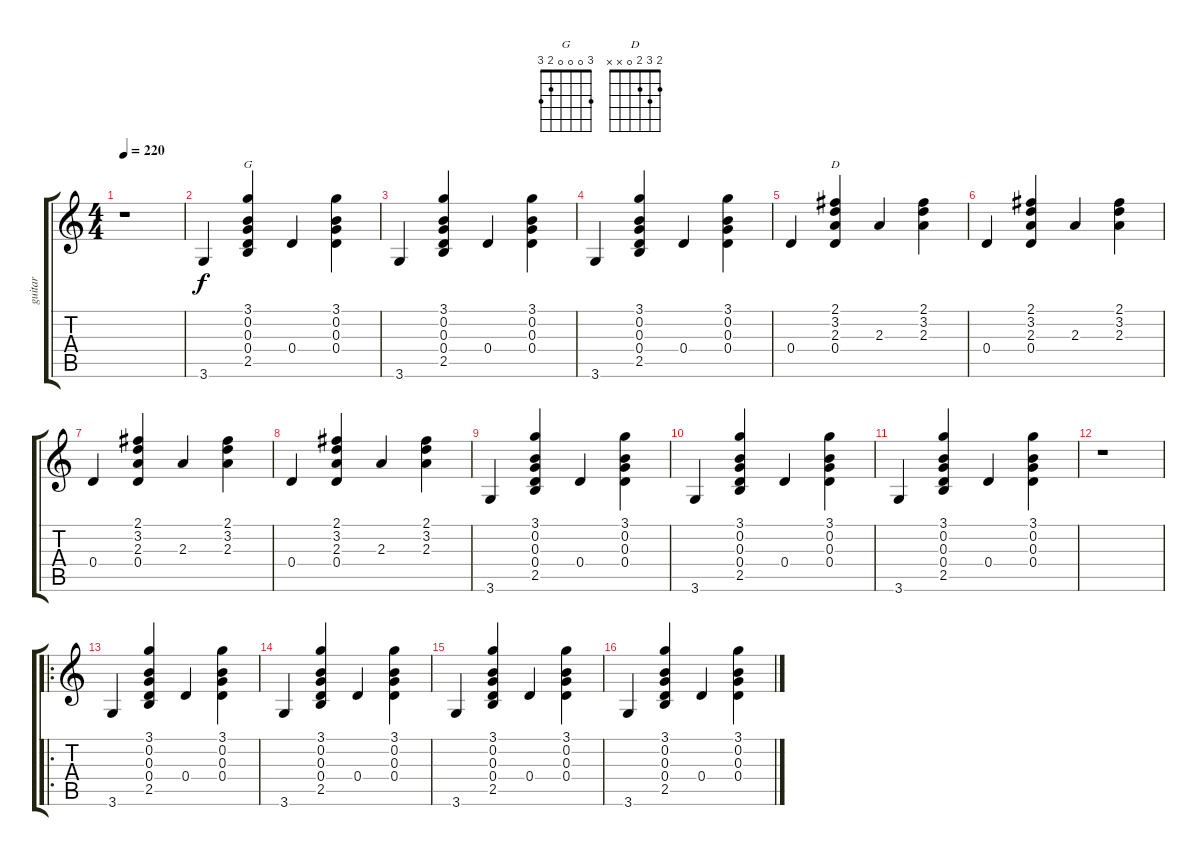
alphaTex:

\track ("guitar" "guitar") {instrument acousticguitarsteel}
\staff {score tabs}
\tuning (E4 B3 G3 D3 A2 E2) {hide}
\chord ("G" 3 0 0 0 2 3)
\chord ("D" 2 3 2 0 x x)
\ts (4 4)
\tempo 220
\clef g2
\ks c
r.1{dy f instrument acousticguitarsteel} |
3.6.4 (3.1 0.2 0.3 0.4 2.5).4{ch "G"} 0.4.4 (3.1 0.2 0.3 0.4).4 |
3.6.4 (3.1 0.2 0.3 0.4 2.5).4 0.4.4 (3.1 0.2 0.3 0.4).4 |
3.6.4 (3.1 0.2 0.3 0.4 2.5).4 0.4.4 (3.1 0.2 0.3 0.4).4 |
0.4.4 (2.1 3.2 2.3 0.4).4{ch "D"} 2.3.4 (2.1 3.2 2.3).4 |
0.4.4 (2.1 3.2 2.3 0.4).4 2.3.4 (2.1 3.2 2.3).4 |
0.4.4 (2.1 3.2 2.3 0.4).4 2.3.4 (2.1 3.2 2.3).4 |
0.4.4 (2.1 3.2 2.3 0.4).4 2.3.4 (2.1 3.2 2.3).4 |
3.6.4 (3.1 0.2 0.3 0.4 2.5).4 0.4.4 (3.1 0.2 0.3 0.4).4 |
3.6.4 (3.1 0.2 0.3 0.4 2.5).4 0.4.4 (3.1 0.2 0.3 0.4).4 |
3.6.4 (3.1 0.2 0.3 0.4 2.5).4 0.4.4 (3.1 0.2 0.3 0.4).4 |
r.1 |
\ro
3.6.4 (3.1 0.2 0.3 0.4 2.5).4 0.4.4 (3.1 0.2 0.3 0.4).4 |
3.6.4 (3.1 0.2 0.3 0.4 2.5).4 0.4.4 (3.1 0.2 0.3 0.4).4 |
3.6.4 (3.1 0.2 0.3 0.4 2.5).4 0.4.4 (3.1 0.2 0.3 0.4).4 |
3.6.4 (3.1 0.2 0.3 0.4 2.5).4 0.4.4 (3.1 0.2 0.3 0.4).4
